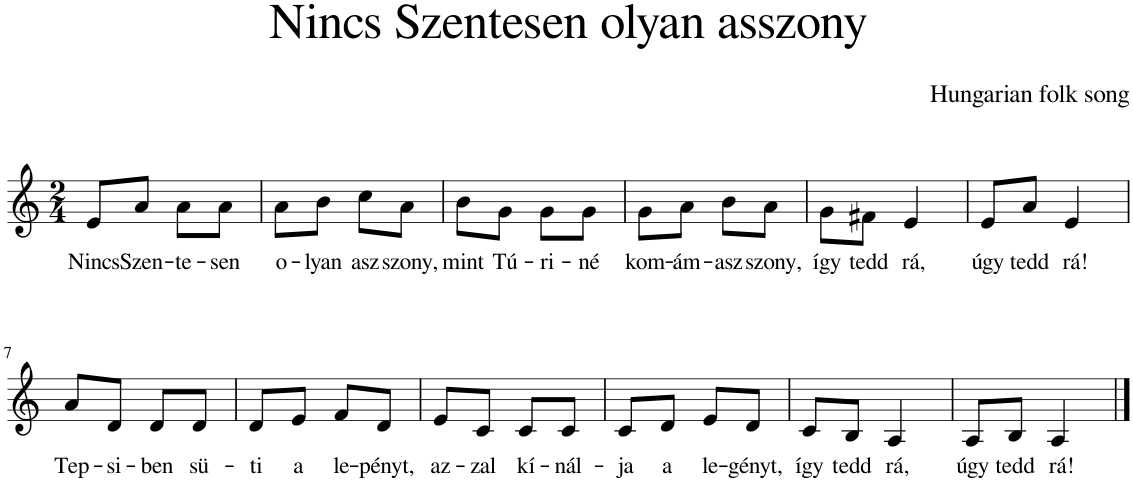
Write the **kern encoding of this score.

**kern	**text
*part1	*part1
*staff1	*staff1
*I"Choir	*
*I'Ch	*
*clefG2	*
*k[]	*
*M2/4	*
=1	=1
!	!LO:LY:b
8e/L	Nincs
!	!LO:LY:b
8a/J	Szen-
!	!LO:LY:b
8a\L	-te-
!	!LO:LY:b
8a\J	-sen
=2	=2
!	!LO:LY:b
8a\L	o-
!	!LO:LY:b
8b\J	-lyan
!	!LO:LY:b
8cc\L	asz-
!	!LO:LY:b
8a\J	-szony,
=3	=3
!	!LO:LY:b
8b\L	mint
!	!LO:LY:b
8g\J	Tú-
!	!LO:LY:b
8g\L	-ri-
!	!LO:LY:b
8g\J	-né
=4	=4
!	!LO:LY:b
8g\L	kom-
!	!LO:LY:b
8a\J	-ám-
!	!LO:LY:b
8b\L	-asz-
!	!LO:LY:b
8a\J	-szony,
=5	=5
!	!LO:LY:b
8g\L	így
!	!LO:LY:b
8f#X\J	tedd
!	!LO:LY:b
4e/	rá,
=6	=6
!	!LO:LY:b
8e/L	úgy
!	!LO:LY:b
8a/J	tedd
!	!LO:LY:b
4e/	rá!
!!LO:LB:g=z
=7	=7
!	!LO:LY:b
8a/L	Tep-
!	!LO:LY:b
8d/J	-si-
!	!LO:LY:b
8d/L	-ben
!	!LO:LY:b
8d/J	sü-
=8	=8
!	!LO:LY:b
8d/L	-ti
!	!LO:LY:b
8e/J	a
!	!LO:LY:b
8f/L	le-
!	!LO:LY:b
8d/J	-pényt,
=9	=9
!	!LO:LY:b
8e/L	az-
!	!LO:LY:b
8c/J	-zal
!	!LO:LY:b
8c/L	kí-
!	!LO:LY:b
8c/J	-nál-
=10	=10
!	!LO:LY:b
8c/L	-ja
!	!LO:LY:b
8d/J	a
!	!LO:LY:b
8e/L	le-
!	!LO:LY:b
8d/J	-gényt,
=11	=11
!	!LO:LY:b
8c/L	így
!	!LO:LY:b
8B/J	tedd
!	!LO:LY:b
4A/	rá,
=12	=12
!	!LO:LY:b
8A/L	úgy
!	!LO:LY:b
8B/J	tedd
!	!LO:LY:b
4A/	rá!
==	==
*-	*-
